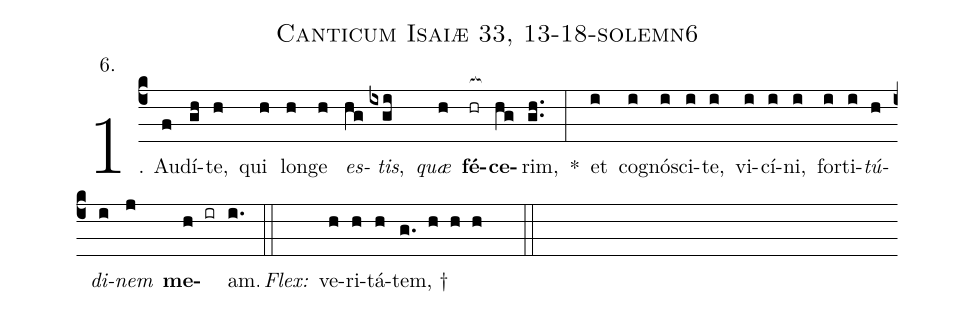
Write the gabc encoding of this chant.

name: Canticum Isaiæ 33, 13-18-solemn6;
annotation: 6.;
%%
(c4)1. Au(f)dí(gh)te,(h) qui(h) lon(h)ge(h) <i>es</i>(hg)<i>tis</i>,(ixgi) <i>quæ</i>(h) <b>fé</b>(hr[ocb:1{])<b>ce</b>(hg[ocb:0}])rim,(gh..) *(:) et(i) co(i)gnó(i)sci(i)te,(i) vi(i)cí(i)ni,(i) for(i)ti(i)<i>tú</i>(h)<i>di</i>(i)<i>nem</i>(j) <b>me</b>(h ir)am.(i.) (::)
<i>Flex:</i>()  ve(h)ri(h)tá(h)tem, †(g. h h h  ::)
